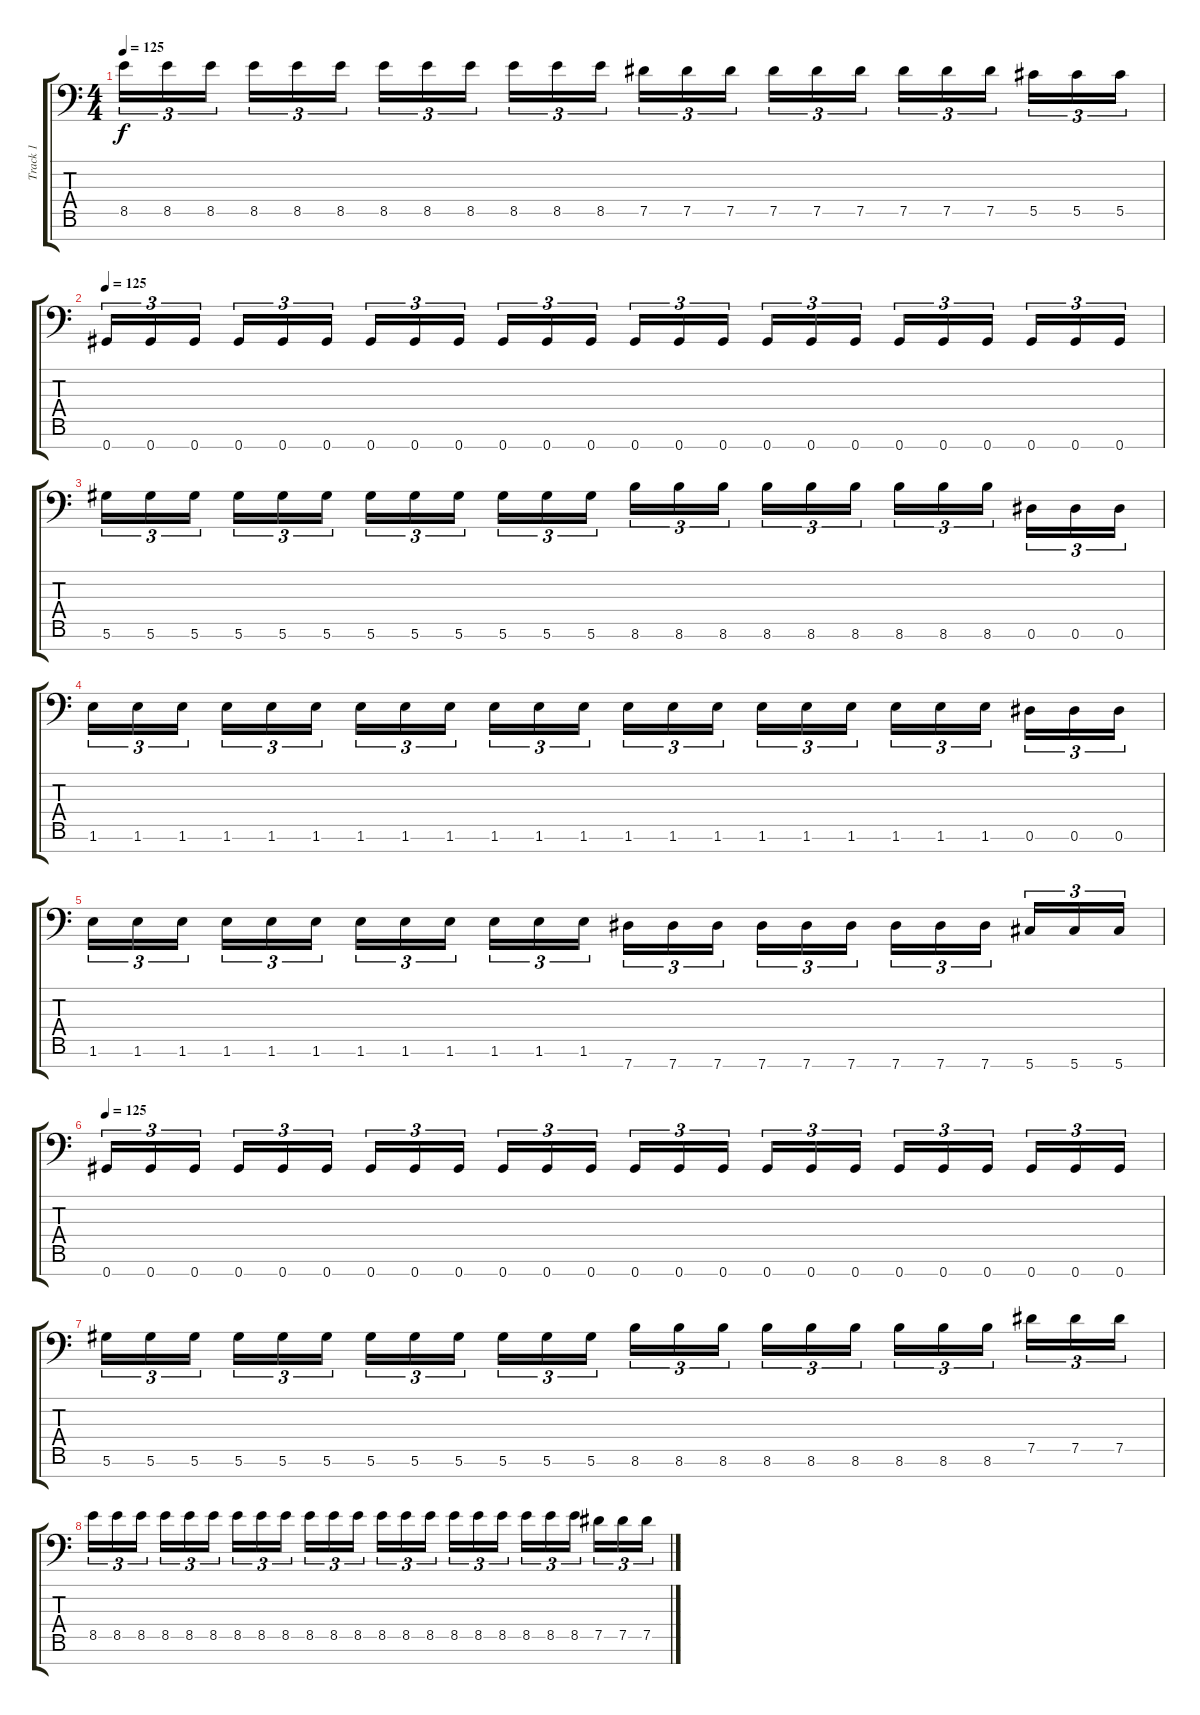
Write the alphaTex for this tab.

\track ("Track 1" "Track 1") {instrument distortionguitar}
\staff {score tabs}
\tuning (Eb4 Bb3 Gb3 Db3 Ab2 Eb2 Ab1) {hide}
\ts (4 4)
\tempo 125
\clef f4
\ks c
8.5.16{tu (3 2) dy f} 8.5.16{tu (3 2)} 8.5.16{tu (3 2) beam splitsecondary} 8.5.16{tu (3 2)} 8.5.16{tu (3 2)} 8.5.16{tu (3 2)} 8.5.16{tu (3 2)} 8.5.16{tu (3 2)} 8.5.16{tu (3 2) beam splitsecondary} 8.5.16{tu (3 2)} 8.5.16{tu (3 2)} 8.5.16{tu (3 2)} 7.5.16{tu (3 2)} 7.5.16{tu (3 2)} 7.5.16{tu (3 2) beam splitsecondary} 7.5.16{tu (3 2)} 7.5.16{tu (3 2)} 7.5.16{tu (3 2)} 7.5.16{tu (3 2)} 7.5.16{tu (3 2)} 7.5.16{tu (3 2) beam splitsecondary} 5.5.16{tu (3 2)} 5.5.16{tu (3 2)} 5.5.16{tu (3 2)} |
\tempo 125
0.7.16{tu (3 2)} 0.7.16{tu (3 2)} 0.7.16{tu (3 2) beam splitsecondary} 0.7.16{tu (3 2)} 0.7.16{tu (3 2)} 0.7.16{tu (3 2)} 0.7.16{tu (3 2)} 0.7.16{tu (3 2)} 0.7.16{tu (3 2) beam splitsecondary} 0.7.16{tu (3 2)} 0.7.16{tu (3 2)} 0.7.16{tu (3 2)} 0.7.16{tu (3 2)} 0.7.16{tu (3 2)} 0.7.16{tu (3 2) beam splitsecondary} 0.7.16{tu (3 2)} 0.7.16{tu (3 2)} 0.7.16{tu (3 2)} 0.7.16{tu (3 2)} 0.7.16{tu (3 2)} 0.7.16{tu (3 2) beam splitsecondary} 0.7.16{tu (3 2)} 0.7.16{tu (3 2)} 0.7.16{tu (3 2)} |
5.6.16{tu (3 2)} 5.6.16{tu (3 2)} 5.6.16{tu (3 2) beam splitsecondary} 5.6.16{tu (3 2)} 5.6.16{tu (3 2)} 5.6.16{tu (3 2)} 5.6.16{tu (3 2)} 5.6.16{tu (3 2)} 5.6.16{tu (3 2) beam splitsecondary} 5.6.16{tu (3 2)} 5.6.16{tu (3 2)} 5.6.16{tu (3 2)} 8.6.16{tu (3 2)} 8.6.16{tu (3 2)} 8.6.16{tu (3 2) beam splitsecondary} 8.6.16{tu (3 2)} 8.6.16{tu (3 2)} 8.6.16{tu (3 2)} 8.6.16{tu (3 2)} 8.6.16{tu (3 2)} 8.6.16{tu (3 2) beam splitsecondary} 0.6.16{tu (3 2)} 0.6.16{tu (3 2)} 0.6.16{tu (3 2)} |
1.6.16{tu (3 2)} 1.6.16{tu (3 2)} 1.6.16{tu (3 2) beam splitsecondary} 1.6.16{tu (3 2)} 1.6.16{tu (3 2)} 1.6.16{tu (3 2)} 1.6.16{tu (3 2)} 1.6.16{tu (3 2)} 1.6.16{tu (3 2) beam splitsecondary} 1.6.16{tu (3 2)} 1.6.16{tu (3 2)} 1.6.16{tu (3 2)} 1.6.16{tu (3 2)} 1.6.16{tu (3 2)} 1.6.16{tu (3 2) beam splitsecondary} 1.6.16{tu (3 2)} 1.6.16{tu (3 2)} 1.6.16{tu (3 2)} 1.6.16{tu (3 2)} 1.6.16{tu (3 2)} 1.6.16{tu (3 2) beam splitsecondary} 0.6.16{tu (3 2)} 0.6.16{tu (3 2)} 0.6.16{tu (3 2)} |
1.6.16{tu (3 2)} 1.6.16{tu (3 2)} 1.6.16{tu (3 2) beam splitsecondary} 1.6.16{tu (3 2)} 1.6.16{tu (3 2)} 1.6.16{tu (3 2)} 1.6.16{tu (3 2)} 1.6.16{tu (3 2)} 1.6.16{tu (3 2) beam splitsecondary} 1.6.16{tu (3 2)} 1.6.16{tu (3 2)} 1.6.16{tu (3 2)} 7.7.16{tu (3 2)} 7.7.16{tu (3 2)} 7.7.16{tu (3 2) beam splitsecondary} 7.7.16{tu (3 2)} 7.7.16{tu (3 2)} 7.7.16{tu (3 2)} 7.7.16{tu (3 2)} 7.7.16{tu (3 2)} 7.7.16{tu (3 2) beam splitsecondary} 5.7.16{tu (3 2)} 5.7.16{tu (3 2)} 5.7.16{tu (3 2)} |
\tempo 125
0.7.16{tu (3 2)} 0.7.16{tu (3 2)} 0.7.16{tu (3 2) beam splitsecondary} 0.7.16{tu (3 2)} 0.7.16{tu (3 2)} 0.7.16{tu (3 2)} 0.7.16{tu (3 2)} 0.7.16{tu (3 2)} 0.7.16{tu (3 2) beam splitsecondary} 0.7.16{tu (3 2)} 0.7.16{tu (3 2)} 0.7.16{tu (3 2)} 0.7.16{tu (3 2)} 0.7.16{tu (3 2)} 0.7.16{tu (3 2) beam splitsecondary} 0.7.16{tu (3 2)} 0.7.16{tu (3 2)} 0.7.16{tu (3 2)} 0.7.16{tu (3 2)} 0.7.16{tu (3 2)} 0.7.16{tu (3 2) beam splitsecondary} 0.7.16{tu (3 2)} 0.7.16{tu (3 2)} 0.7.16{tu (3 2)} |
5.6.16{tu (3 2)} 5.6.16{tu (3 2)} 5.6.16{tu (3 2) beam splitsecondary} 5.6.16{tu (3 2)} 5.6.16{tu (3 2)} 5.6.16{tu (3 2)} 5.6.16{tu (3 2)} 5.6.16{tu (3 2)} 5.6.16{tu (3 2) beam splitsecondary} 5.6.16{tu (3 2)} 5.6.16{tu (3 2)} 5.6.16{tu (3 2)} 8.6.16{tu (3 2)} 8.6.16{tu (3 2)} 8.6.16{tu (3 2) beam splitsecondary} 8.6.16{tu (3 2)} 8.6.16{tu (3 2)} 8.6.16{tu (3 2)} 8.6.16{tu (3 2)} 8.6.16{tu (3 2)} 8.6.16{tu (3 2) beam splitsecondary} 7.5.16{tu (3 2)} 7.5.16{tu (3 2)} 7.5.16{tu (3 2)} |
8.5.16{tu (3 2)} 8.5.16{tu (3 2)} 8.5.16{tu (3 2) beam splitsecondary} 8.5.16{tu (3 2)} 8.5.16{tu (3 2)} 8.5.16{tu (3 2)} 8.5.16{tu (3 2)} 8.5.16{tu (3 2)} 8.5.16{tu (3 2) beam splitsecondary} 8.5.16{tu (3 2)} 8.5.16{tu (3 2)} 8.5.16{tu (3 2)} 8.5.16{tu (3 2)} 8.5.16{tu (3 2)} 8.5.16{tu (3 2) beam splitsecondary} 8.5.16{tu (3 2)} 8.5.16{tu (3 2)} 8.5.16{tu (3 2)} 8.5.16{tu (3 2)} 8.5.16{tu (3 2)} 8.5.16{tu (3 2) beam splitsecondary} 7.5.16{tu (3 2)} 7.5.16{tu (3 2)} 7.5.16{tu (3 2)}
